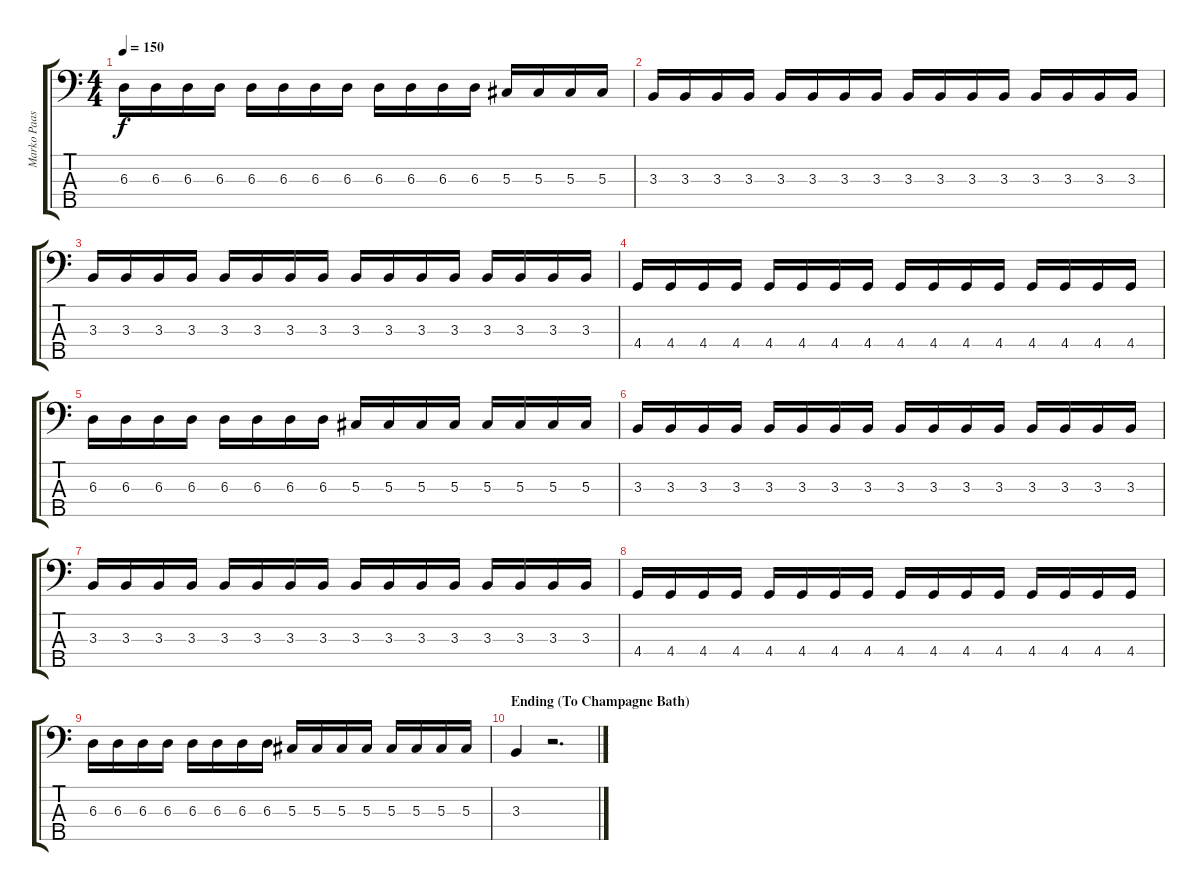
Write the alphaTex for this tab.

\track ("Marko Paasikoski - Bass" "Marko Paas") {instrument electricbasspick}
\staff {score tabs}
\tuning (Gb2 Db2 Ab1 Eb1 Bb0) {hide}
\ts (4 4)
\tempo 150
\clef f4
\ks c
6.3.16{dy f} 6.3.16 6.3.16 6.3.16 6.3.16 6.3.16 6.3.16 6.3.16 6.3.16 6.3.16 6.3.16 6.3.16 5.3.16 5.3.16 5.3.16 5.3.16 |
3.3.16 3.3.16 3.3.16 3.3.16 3.3.16 3.3.16 3.3.16 3.3.16 3.3.16 3.3.16 3.3.16 3.3.16 3.3.16 3.3.16 3.3.16 3.3.16 |
3.3.16 3.3.16 3.3.16 3.3.16 3.3.16 3.3.16 3.3.16 3.3.16 3.3.16 3.3.16 3.3.16 3.3.16 3.3.16 3.3.16 3.3.16 3.3.16 |
4.4.16 4.4.16 4.4.16 4.4.16 4.4.16 4.4.16 4.4.16 4.4.16 4.4.16 4.4.16 4.4.16 4.4.16 4.4.16 4.4.16 4.4.16 4.4.16 |
6.3.16 6.3.16 6.3.16 6.3.16 6.3.16 6.3.16 6.3.16 6.3.16 5.3.16 5.3.16 5.3.16 5.3.16 5.3.16 5.3.16 5.3.16 5.3.16 |
3.3.16 3.3.16 3.3.16 3.3.16 3.3.16 3.3.16 3.3.16 3.3.16 3.3.16 3.3.16 3.3.16 3.3.16 3.3.16 3.3.16 3.3.16 3.3.16 |
3.3.16 3.3.16 3.3.16 3.3.16 3.3.16 3.3.16 3.3.16 3.3.16 3.3.16 3.3.16 3.3.16 3.3.16 3.3.16 3.3.16 3.3.16 3.3.16 |
4.4.16 4.4.16 4.4.16 4.4.16 4.4.16 4.4.16 4.4.16 4.4.16 4.4.16 4.4.16 4.4.16 4.4.16 4.4.16 4.4.16 4.4.16 4.4.16 |
6.3.16 6.3.16 6.3.16 6.3.16 6.3.16 6.3.16 6.3.16 6.3.16 5.3.16 5.3.16 5.3.16 5.3.16 5.3.16 5.3.16 5.3.16 5.3.16 |
\section ("" "Ending (To Champagne Bath)")
3.3.4 r.2{d}
